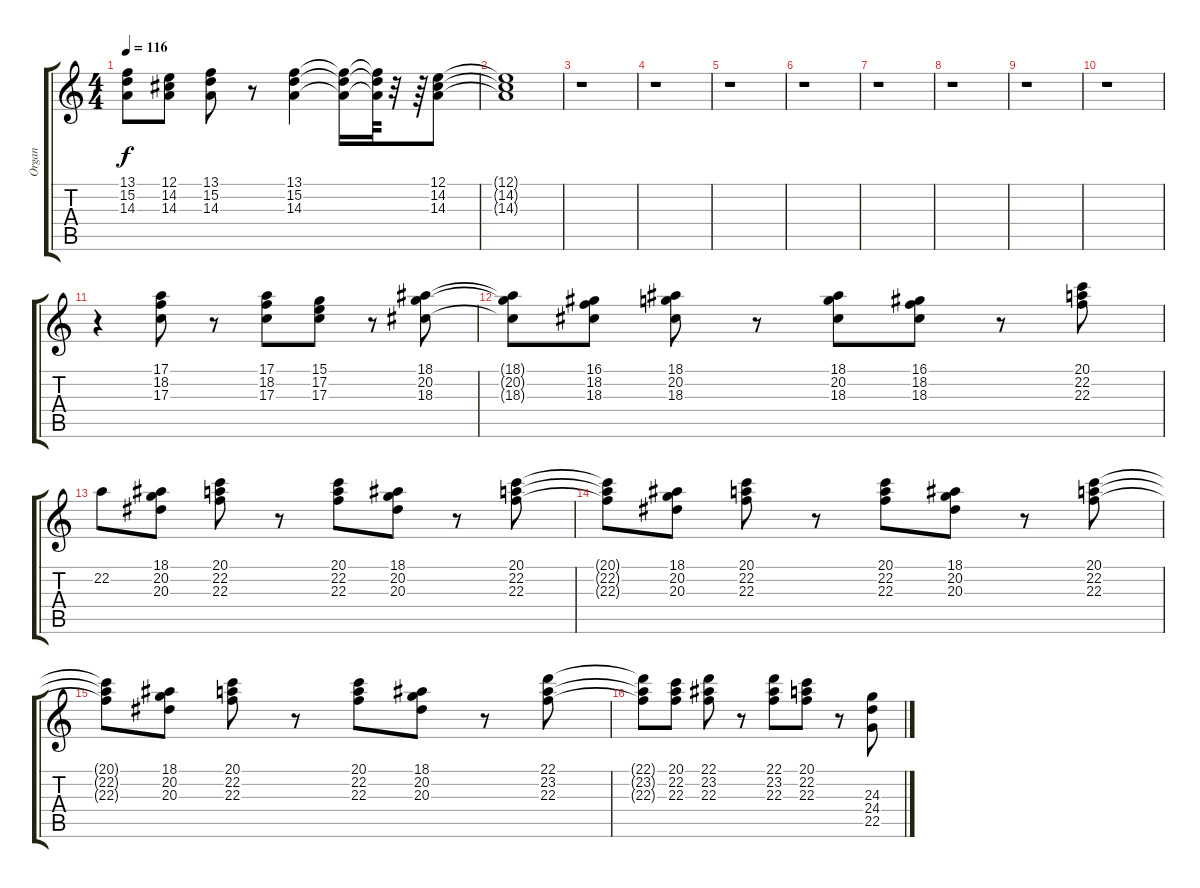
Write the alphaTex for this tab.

\track ("Organ" "Organ") {instrument churchorgan}
\staff {score tabs}
\tuning (E4 B3 G3 D3 A2 E2) {hide}
\ts (4 4)
\tempo 116
\clef g2
\ks c
(13.1{t} 15.2{t} 14.3{t}).8{dy f} (12.1 14.2 14.3).8 (13.1 15.2 14.3).8 r.8 (13.1 15.2 14.3).4 (13.1{t} 15.2{t} 14.3{t}).16 (13.1{t} 15.2{t} 14.3{t}).64 r.32 r.64 (12.1 14.2 14.3).8 |
(12.1{t} 14.2{t} 14.3{t}).1 |
r.1 |
r.1 |
r.1 |
r.1 |
r.1 |
r.1 |
r.1 |
r.1 |
r.4 (17.1 18.2 17.3).8 r.8 (17.1 18.2 17.3).8 (15.1 17.2 17.3).8 r.8 (18.1 20.2 18.3).8 |
(18.1{t} 20.2{t} 18.3{t}).8 (16.1 18.2 18.3).8 (18.1 20.2 18.3).8 r.8 (18.1 20.2 18.3).8 (16.1 18.2 18.3).8 r.8 (20.1 22.2 22.3).8 |
22.2.8 (18.1 20.2 20.3).8 (20.1 22.2 22.3).8 r.8 (20.1 22.2 22.3).8 (18.1 20.2 20.3).8 r.8 (20.1 22.2 22.3).8 |
(20.1{t} 22.2{t} 22.3{t}).8 (18.1 20.2 20.3).8 (20.1 22.2 22.3).8 r.8 (20.1 22.2 22.3).8 (18.1 20.2 20.3).8 r.8 (20.1 22.2 22.3).8 |
(20.1{t} 22.2{t} 22.3{t}).8 (18.1 20.2 20.3).8 (20.1 22.2 22.3).8 r.8 (20.1 22.2 22.3).8 (18.1 20.2 20.3).8 r.8 (22.1 23.2 22.3).8 |
(22.1{t} 23.2{t} 22.3{t}).8 (20.1 22.2 22.3).8 (22.1 23.2 22.3).8 r.8 (22.1 23.2 22.3).8 (20.1 22.2 22.3).8 r.8 (24.3 24.4 22.5).8
